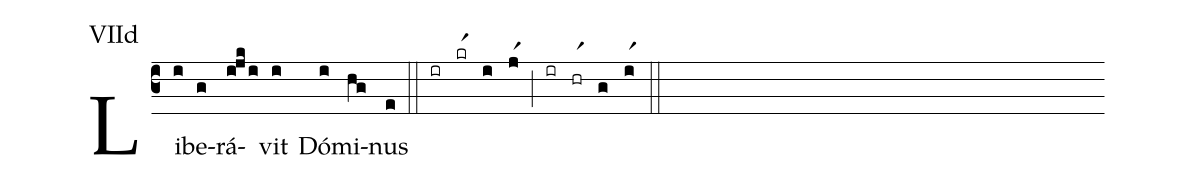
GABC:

annotation: VIId;
%%
(c3)Li(i)be(g)rá(ijki)vit(i) Dó(i)mi(hg)nus(e) (::) (ir)(krr1)(i)(jr1)(;)(ir)(hrr1)(g)(ir1)(::)
